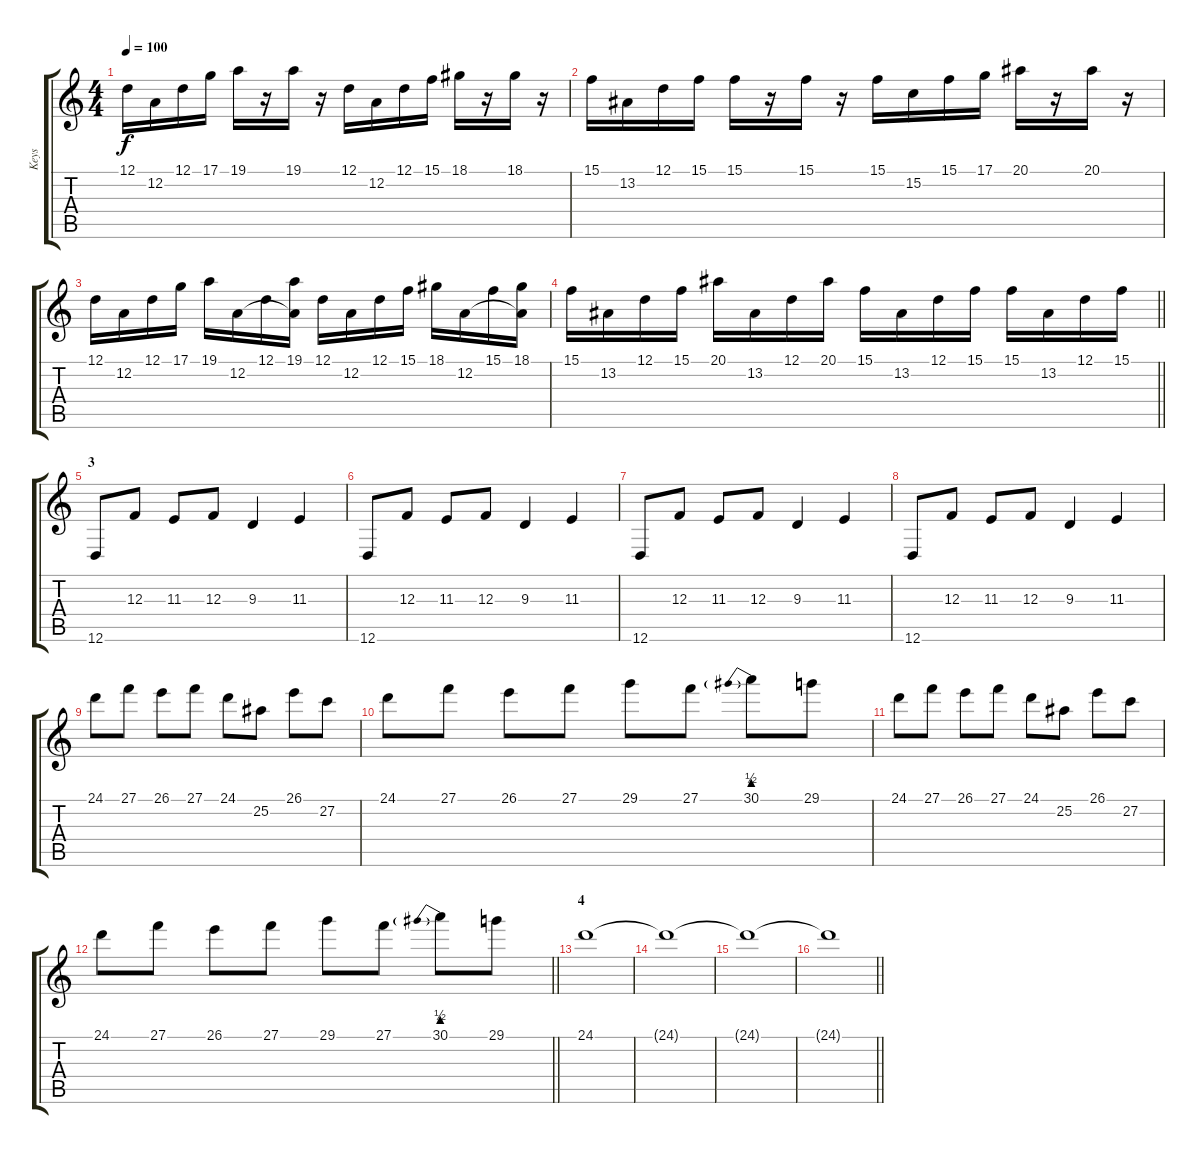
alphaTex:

\track ("Keys" "Keys") {instrument tremolostrings}
\staff {score tabs}
\tuning (D4 A3 F3 C3 G2 D2) {hide}
\ts (4 4)
\tempo 100
\clef g2
\ks c
12.1.16{dy f} 12.2.16 12.1.16 17.1.16 19.1.16 r.16 19.1.16 r.16 12.1.16 12.2.16 12.1.16 15.1.16 18.1.16 r.16 18.1.16 r.16 |
15.1.16 13.2.16 12.1.16 15.1.16 15.1.16 r.16 15.1.16 r.16 15.1.16 15.2.16 15.1.16 17.1.16 20.1.16 r.16 20.1.16 r.16 |
12.1.16 12.2.16 12.1.16 17.1.16 19.1.16 12.2.16 12.1.16 (19.1 12.2{t}).16 12.1.16 12.2.16 12.1.16 15.1.16 18.1.16 12.2.16 15.1.16 (18.1 12.2{t}).16 |
\barLineRight lightlight
15.1.16 13.2.16 12.1.16 15.1.16 20.1.16 13.2.16 12.1.16 20.1.16 15.1.16 13.2.16 12.1.16 15.1.16 15.1.16 13.2.16 12.1.16 15.1.16 |
\section ("" "3")
12.6.8 12.3.8 11.3.8 12.3.8 9.3.4 11.3.4 |
12.6.8 12.3.8 11.3.8 12.3.8 9.3.4 11.3.4 |
12.6.8 12.3.8 11.3.8 12.3.8 9.3.4 11.3.4 |
12.6.8 12.3.8 11.3.8 12.3.8 9.3.4 11.3.4 |
24.1.8 27.1.8 26.1.8 27.1.8 24.1.8 25.2.8 26.1.8 27.2.8 |
24.1.8 27.1.8 26.1.8 27.1.8 29.1.8 27.1.8 30.1{be (prebend 0 2 60 2)}.8 29.1.8 |
24.1.8 27.1.8 26.1.8 27.1.8 24.1.8 25.2.8 26.1.8 27.2.8 |
\barLineRight lightlight
24.1.8 27.1.8 26.1.8 27.1.8 29.1.8 27.1.8 30.1{be (prebend 0 2 60 2)}.8 29.1.8 |
\section ("" "4")
24.1.1 |
24.1{t}.1 |
24.1{t}.1 |
\barLineRight lightlight
24.1{t}.1
